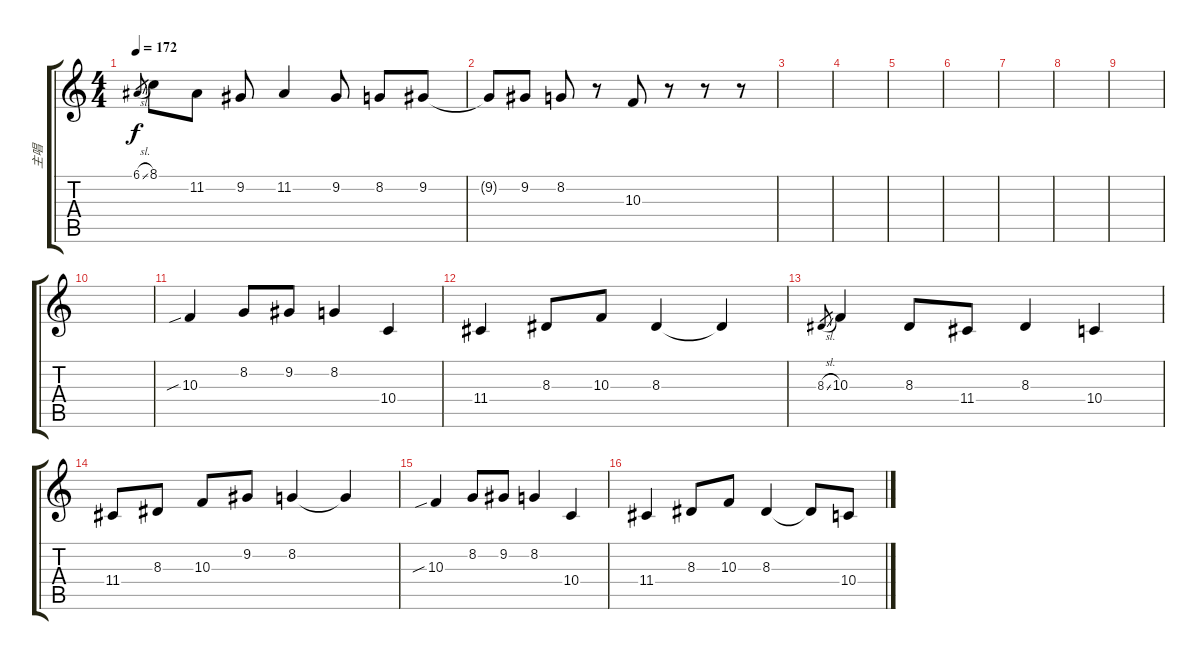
\track ("主唱" "主唱") {instrument lead1square}
\staff {score tabs}
\tuning (E4 B3 G3 D3 A2 E2) {hide}
\ts (4 4)
\tempo 172
\clef g2
\ks c
6.1{sl}.8{gr dy f} 8.1.8 11.2.8 9.2.8 11.2.4 9.2.8 8.2.8 9.2.8 |
9.2{t}.8 9.2.8 8.2.8 r.8 10.3.8 r.8 r.8 r.8 |
|
|
|
|
|
|
|
|
10.3{sib}.4 8.2.8 9.2.8 8.2.4 10.4.4 |
11.4.4 8.3.8 10.3.8 8.3.4 8.3{t}.4 |
8.3{sl}.8{gr} 10.3.4 8.3.8 11.4.8 8.3.4 10.4.4 |
11.4.8 8.3.8 10.3.8 9.2.8 8.2.4 8.2{t}.4 |
10.3{sib}.4 8.2.8 9.2.8 8.2.4 10.4.4 |
11.4.4 8.3.8 10.3.8 8.3.4 8.3{t}.8 10.4.8
